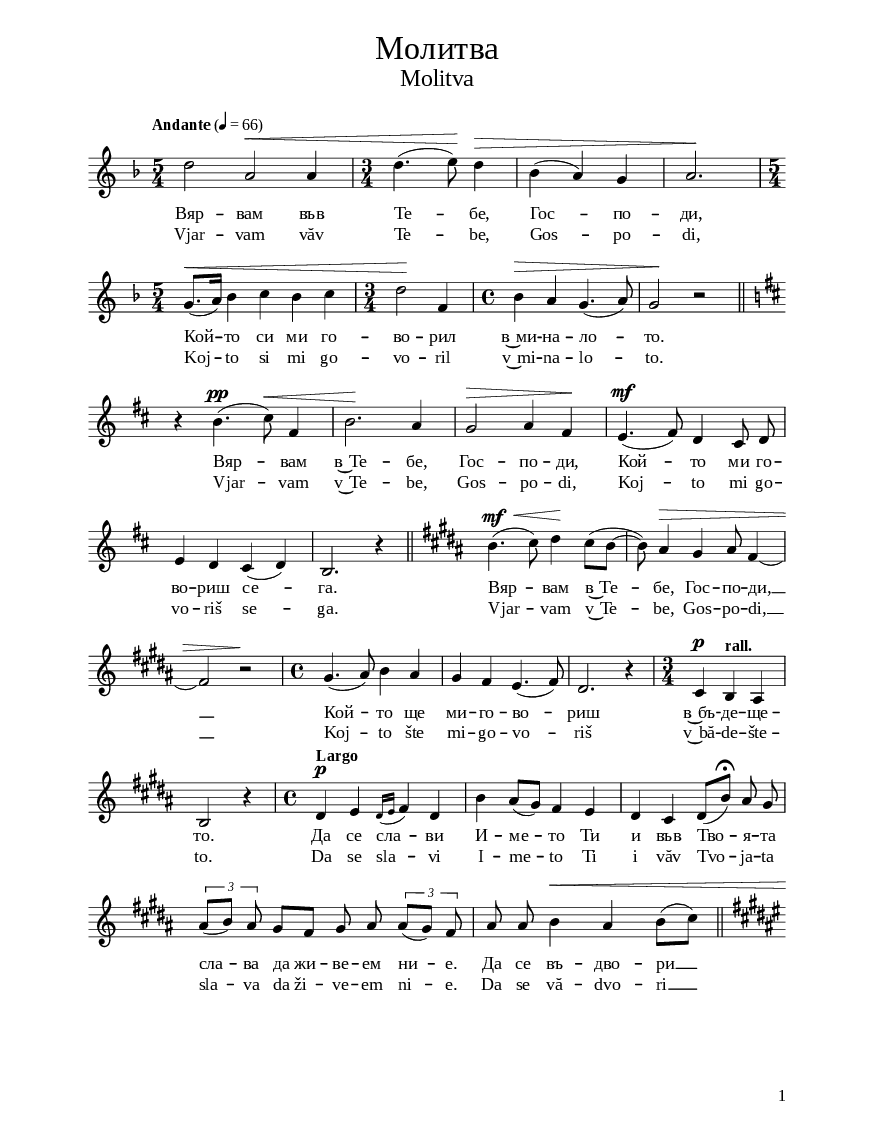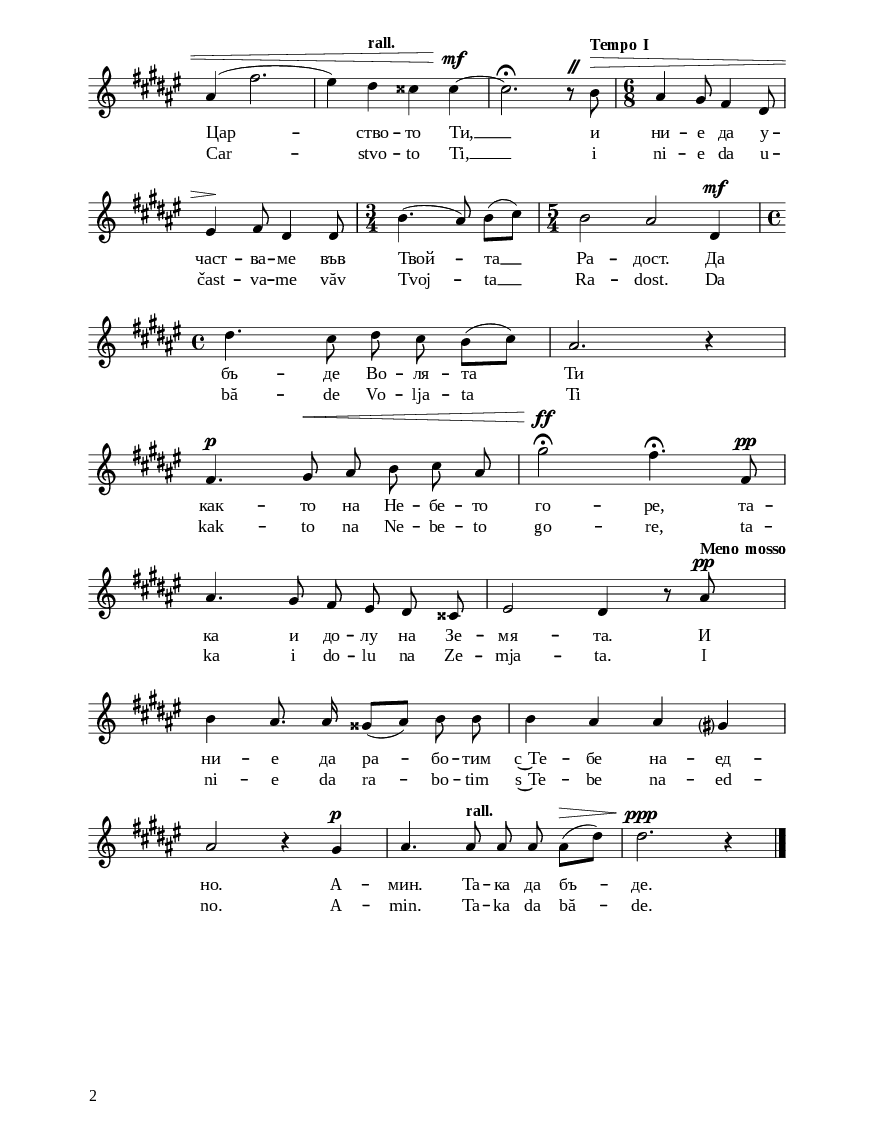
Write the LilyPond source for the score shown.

\version "2.24.1"

% include paper part and global functions
\include "include/globals.ily"

\bookpart {
  \label #'ref204
  \tocItem \markup "Молитва (Вярвам в теб) – Molitva (Vjarvam v teb) "
  \include "include/bookpart-paper.ily"
  \score {
    \include "include/score-layout.ily"

    \new Voice \relative c' {
      \clef treble
      \key d \minor
      \time 5/4
      \tempoFunc "Andante" 4 "66"
      \autoBeamOff
      \override Hairpin.to-barline = ##f
      \override Hairpin.after-line-breaking = ##t 

      d'2  a2^\<
      a4 | % 81
      \time 3/4  | % 81
      d4. (  e8  \! )  d4 ^\> | % 82
      bes4 (  a4 )  g4 | % 83
      a2. \! | \time 5/4 \break % 84

      g8. ( [  ^\<  a16 ) ]  bes4  c4
      bes4  c4 | % 85
      \time 3/4  | % 85
      d2 \!  f,4 | % 86
      \time 4/4 bes4  ^\>  a4  g4. (  a8 ) | % 87
      g2 \! r2 \bar "||" | \break % 88

      \key b \minor | % 88
      r4  b4. ( ^\pp  cis8 ) ^\<  fis,4 | % 89
      b2.  \! a4 |
      g2^\>  a4  fis4  \! | % 91
      e4. ( ^\mf  fis8 )  d4  cis8
      d8 | \break % 92
      e4  d4  cis4 (  d4 ) | % 93
      b2. r4 \bar "||"
      | % 94
      \key b \major | % 94
      b'4. (^\mf ^\<  cis8 )  dis4 \!
      cis8 ( [  b8 ~ ] | % 95
      b8 )  ais4 ^\>  gis4  ais8
      fis4 ~ | \break % 96
      fis2 r2 \! | % 97
      \time 4/4 gis4. (  ais8 )  b4  ais4 | % 98
      gis4  fis4  e4. (  fis8 ) | % 99
      dis2. r4  |
      \time 3/4  |
      cis4 ^\p  b4 ^\markup{ \bold {rall.} } ais4 | \break % 101
      b2 r4 | % 102
      \time 4/4  | % 102
      dis4 ^\markup{ \bold {Largo} } ^\p  e4 \grace {
        dis16 ( [  e16 ]
      }
      fis4 )  dis4
      | % 103
      b'4  ais8 ( [  gis8 ) ]  fis4
      e4 | % 104
      dis4  cis4  dis8 ( [  b'8 )
      ^\fermata ]  ais8  gis8 \break | % 105
      \times 2/3  {
        ais8 ( [  b8 )]  ais8
      }
      gis8 [ fis8 ] gis8  ais8
      \times 2/3  {
        ais8 ( [  gis8 )  ] fis8
      }
      | % 106
      ais8  ais8  b4 ^\<  ais4
      b8 ( [  cis8 ) ] \bar "||"
      | % 107
      \key dis \minor | \break % 107
      ais4 (  fis'2. | % 108
      eis4 )  dis4 ^\markup{ \bold {rall.} }
      cisis4  cisis4 ~
      ^\mf | % 109
      cisis2. ^\fermata r8^\markup{\musicglyph "scripts.caesura.straight"} b8^\markup{
        \bold {
          Tempo I
        }
      }
      ^\> |
      \time 6/8  |
      ais4  gis8  fis4  dis8 \break | % 111
      eis4  \! fis8 \!  dis4  dis8 | % 112
      \time 3/4  | % 112
      b'4. (  ais8 )  b8 ( [  cis8
      ) ] | % 113
      \time 5/4  | % 113
      b2  ais2  dis,4 ^\mf | \break % 114
      \time 4/4  | % 114
      dis'4.  cis8  dis8
      cis8   b8 ( [  cis8 ) ] | % 115
      ais2. r4 \break  | % 116
      fis4. ^\p  gis8 ^\<  ais8   b8
      cis8  ais8  | % 117
      gis'2 ^\fermata \! ^\ff  fis4. ^\fermata
      fis,8 ^\pp | \break % 118
      ais4.  gis8  fis8 eis8
      dis8  cisis8  | % 119
      eis2  dis4 r8  ais'8 ^\markup{
        \bold {
          Meno
          mosso
        }
      } ^\pp | \break
      b4  ais8.  ais16  gisis8 ( [
      ais8 ) ]  b8  b8 | % 121
      b4  ais4  ais4  gis?4 \break | % 122
      ais2 r4  gis4 ^\p | % 123
      ais4.  ais8 ^\markup{ \bold {rall.} }  ais8
      ais8  ais8 ( [ ^\>  dis8 ) ] | % 124
      dis2. \! ^\ppp r4 \bar "|."


    }
    \addlyrics {
      Вяр --
      вам във Те -- бе, Гос -- по
      -- ди, Кой -- то си ми го -- во
      -- рил в~ми -- на -- ло -- то. Вяр -- вам в~Те -- бе, Гос -- по
      -- ди, Кой -- то ми го -- во --
      риш се -- га. Вяр -- вам
      в~Те -- бе, Гос -- по -- ди, __
      Кой -- то ще ми -- го -- во
      -- риш в~бъ -- де -- ще -- то. Да
      се  сла -- ви И -- ме --
      то Ти и във Тво -- я -- та
      сла -- ва "да жи" -- ве -- ем ни
      -- е. Да се въ -- дво -- ри __
      Цар -- ство -- то Ти, __
      и ни -- е да у -- част -- ва -- ме
      във Твой -- та __ Ра -- дост.
      Да бъ -- де Во -- ля -- та Ти
      как -- то на Не -- бе -- то го --
      ре, та -- ка и до -- лу на Зе --
      мя -- та. И ни -- е да ра -- бо
      -- тим с~Те -- бе на -- ед -- но. А
      -- мин. Та -- ка да бъ -- де.}
 \addlyrics {
      Vjar --
      vam văv Te -- be, Gos -- po
      -- di, Koj -- to si mi go -- vo
      -- ril v~mi -- na -- lo -- to. Vjar -- vam v~Te -- be, Gos -- po
      -- di, Koj -- to mi go -- vo --
      riš se -- ga. Vjar -- vam
      v~Te -- be, Gos -- po -- di,  __
      Koj -- to šte mi -- go -- vo
      -- riš v~bă -- de -- šte -- to. Da
      se  sla -- vi I -- me --
      to Ti i văv Tvo -- ja -- ta
      sla -- va "da ži" -- ve -- em ni
      -- e. Da se vă -- dvo -- ri __
      Car -- stvo -- to Ti, __
      i ni -- e da u -- čast -- va -- me
      văv Tvoj -- ta __ Ra -- dost.
      Da bă -- de Vo -- lja -- ta Ti
      kak -- to na Ne -- be -- to go --
      re, ta -- ka i do -- lu na Ze --
      mja -- ta. I ni -- e da ra -- bo
      -- tim s~Te -- be na -- ed -- no. A
      -- min. Ta -- ka da bă -- de.}

        \header {
          title = \titleFunc "Молитва" "Molitva"
        }

        \midi{}

      } % score

   \pageBreak

      % include foreign translation(s) of the song
      \version "2.24.0"

\markup \fill-line { \fontsize #deTitleFontSize "Gebet" }
\markup \null
\markup \null
\markup \fontsize #deCoupletFontSize {
  \hspace #10
  \override #`(baseline-skip . ,deCoupletBaselineSkip)

  \column {
  

\line { " "Ich glaube an Dich, Herr, }

 \line { " "der Du zu mir in der Vergangenheit gesprochen hast. }
 \line { " "}

 \line { " "Ich glaube an Dich, Herr, }

 \line { " "der Du zu mir jetzt sprichst. }

 \line { " "}
 \line { " "Ich glaube an Dich, Herr, }

 \line { " "der Du zu mir in der Zukunft sprechen wirst. }
  \line { " "}

 \line { " "Gepriesen sei dein Name, }

 \line { " "auf dass wir in Deiner Herrlichkeit leben.  }
  \line { " "}

 \line { " "Möge Dein Reich kommen }

 \line { " "und mögen wir an Deiner Freude teilhaben.  }
  \line { " "}

 \line { " "Dein Wille geschehe wie oben im Himmel, }

 \line { " "so unten auf der Erde.  }
  \line { " "}

 \line { " "Auf dass wir mit Dir zusammenarbeiten.  }

 \line { " "Amen. So sei es.  }

  }
}


    } % bookpart

    % Più mosso
    %
